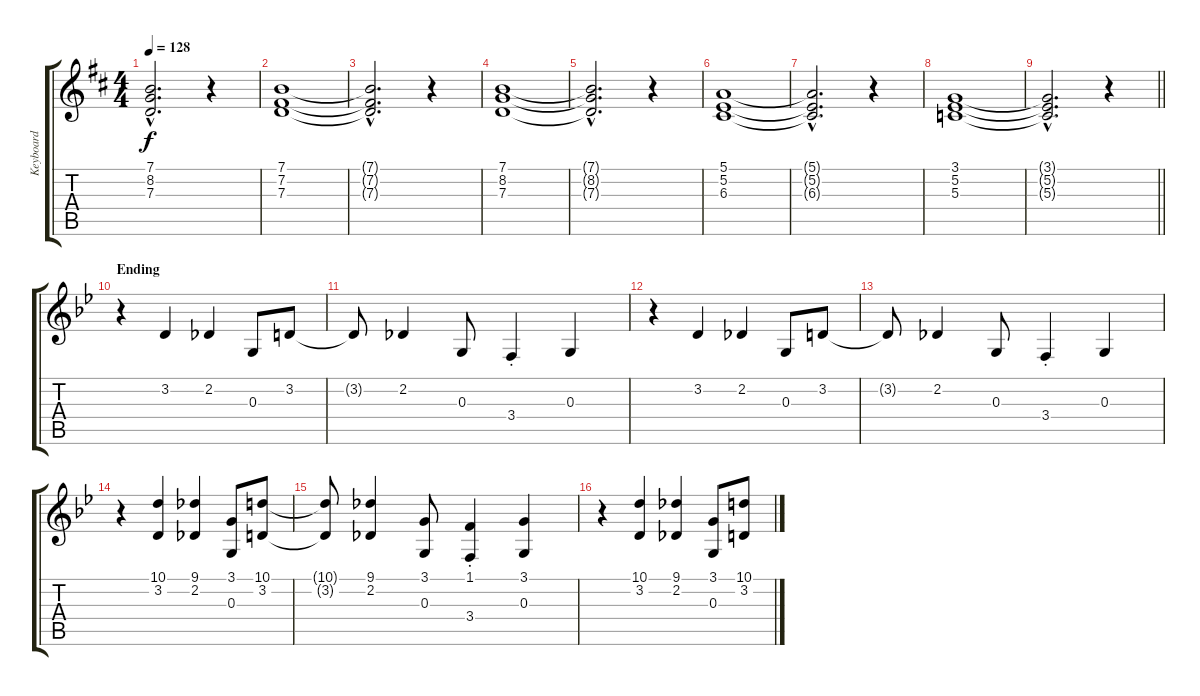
\track ("Keyboard" "Keyboard") {instrument synthstrings1}
\staff {score tabs}
\tuning (E4 B3 G3 D3 A2 E2) {hide}
\ts (4 4)
\tempo 128
\clef g2
\ks d
(7.1{hac t} 8.2{hac t} 7.3{hac t}).2{d dy f} r.4 |
(7.1 7.2 7.3).1 |
(7.1{hac t} 7.2{hac t} 7.3{hac t}).2{d} r.4 |
(7.1 8.2 7.3).1 |
(7.1{hac t} 8.2{hac t} 7.3{hac t}).2{d} r.4 |
(5.1 5.2 6.3).1 |
(5.1{hac t} 5.2{hac t} 6.3{hac t}).2{d} r.4 |
(3.1 5.2 5.3).1 |
\barLineRight lightlight
(3.1{hac t} 5.2{hac t} 5.3{hac t}).2{d} r.4 |
\section ("" "Ending")
\ks gminor
r.4 3.2.4 2.2.4 0.3.8 3.2.8 |
3.2{t}.8 2.2.4 0.3.8 3.4{st}.4 0.3.4 |
r.4 3.2.4 2.2.4 0.3.8 3.2.8 |
3.2{t}.8 2.2.4 0.3.8 3.4{st}.4 0.3.4 |
r.4 (10.1 3.2).4 (9.1 2.2).4 (3.1 0.3).8 (10.1 3.2).8 |
(10.1{t} 3.2{t}).8 (9.1 2.2).4 (3.1 0.3).8 (1.1{st} 3.4{st}).4 (3.1 0.3).4 |
r.4 (10.1 3.2).4 (9.1 2.2).4 (3.1 0.3).8 (10.1 3.2).8
